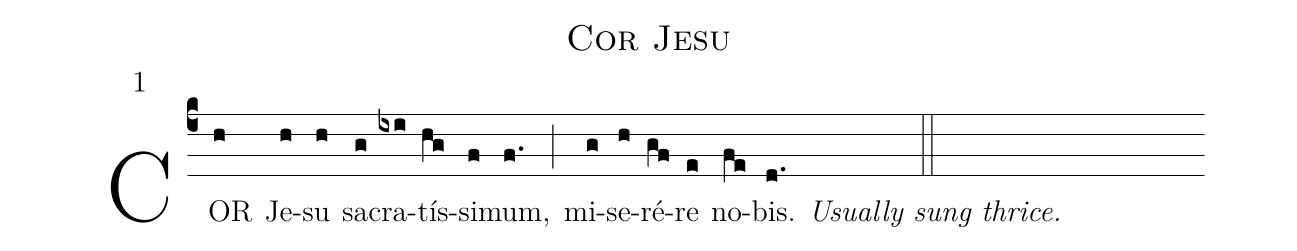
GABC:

name: Cor Jesu;
annotation: 1;
%%
(c4) COR(h) Je(h)su(h) sa(g)cra(ixi)tís(hg)si(f)mum,(f.) (;)
mi(g)se(h)ré(gf)re(e) no(fe)bis.(d.) <i>Usually sung thrice.</i>(::)
